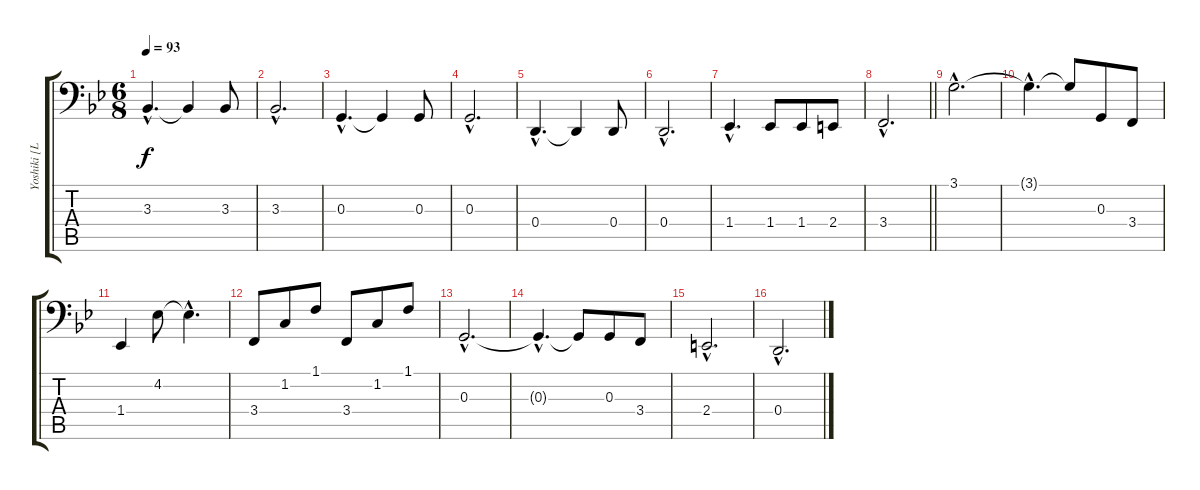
\track ("Yoshiki [L]" "Yoshiki [L") {instrument acousticgrandpiano}
\staff {score tabs}
\tuning (E3 B2 G2 D2 A1 E1) {hide}
\ts (6 8)
\tempo 93
\clef f4
\ks bb
3.3{hac}.4{d dy f} 3.3{t}.4 3.3.8 |
3.3{hac}.2{d} |
0.3{hac}.4{d} 0.3{t}.4 0.3.8 |
0.3{hac}.2{d} |
0.4{hac}.4{d} 0.4{t}.4 0.4.8 |
0.4{hac}.2{d} |
1.4{hac}.4{d} 1.4.8 1.4.8 2.4.8 |
\barLineRight lightlight
3.4{hac}.2{d} |
3.1{hac}.2{d} |
3.1{hac t}.4{d} 3.1{t}.8 0.3.8 3.4.8 |
1.4.4 4.2.8 4.2{hac t}.4{d} |
3.4.8 1.2.8 1.1.8 3.4.8 1.2.8 1.1.8 |
0.3{hac}.2{d} |
0.3{hac t}.4{d} 0.3{t}.8 0.3.8 3.4.8 |
2.4{hac}.2{d} |
0.4{hac}.2{d}
